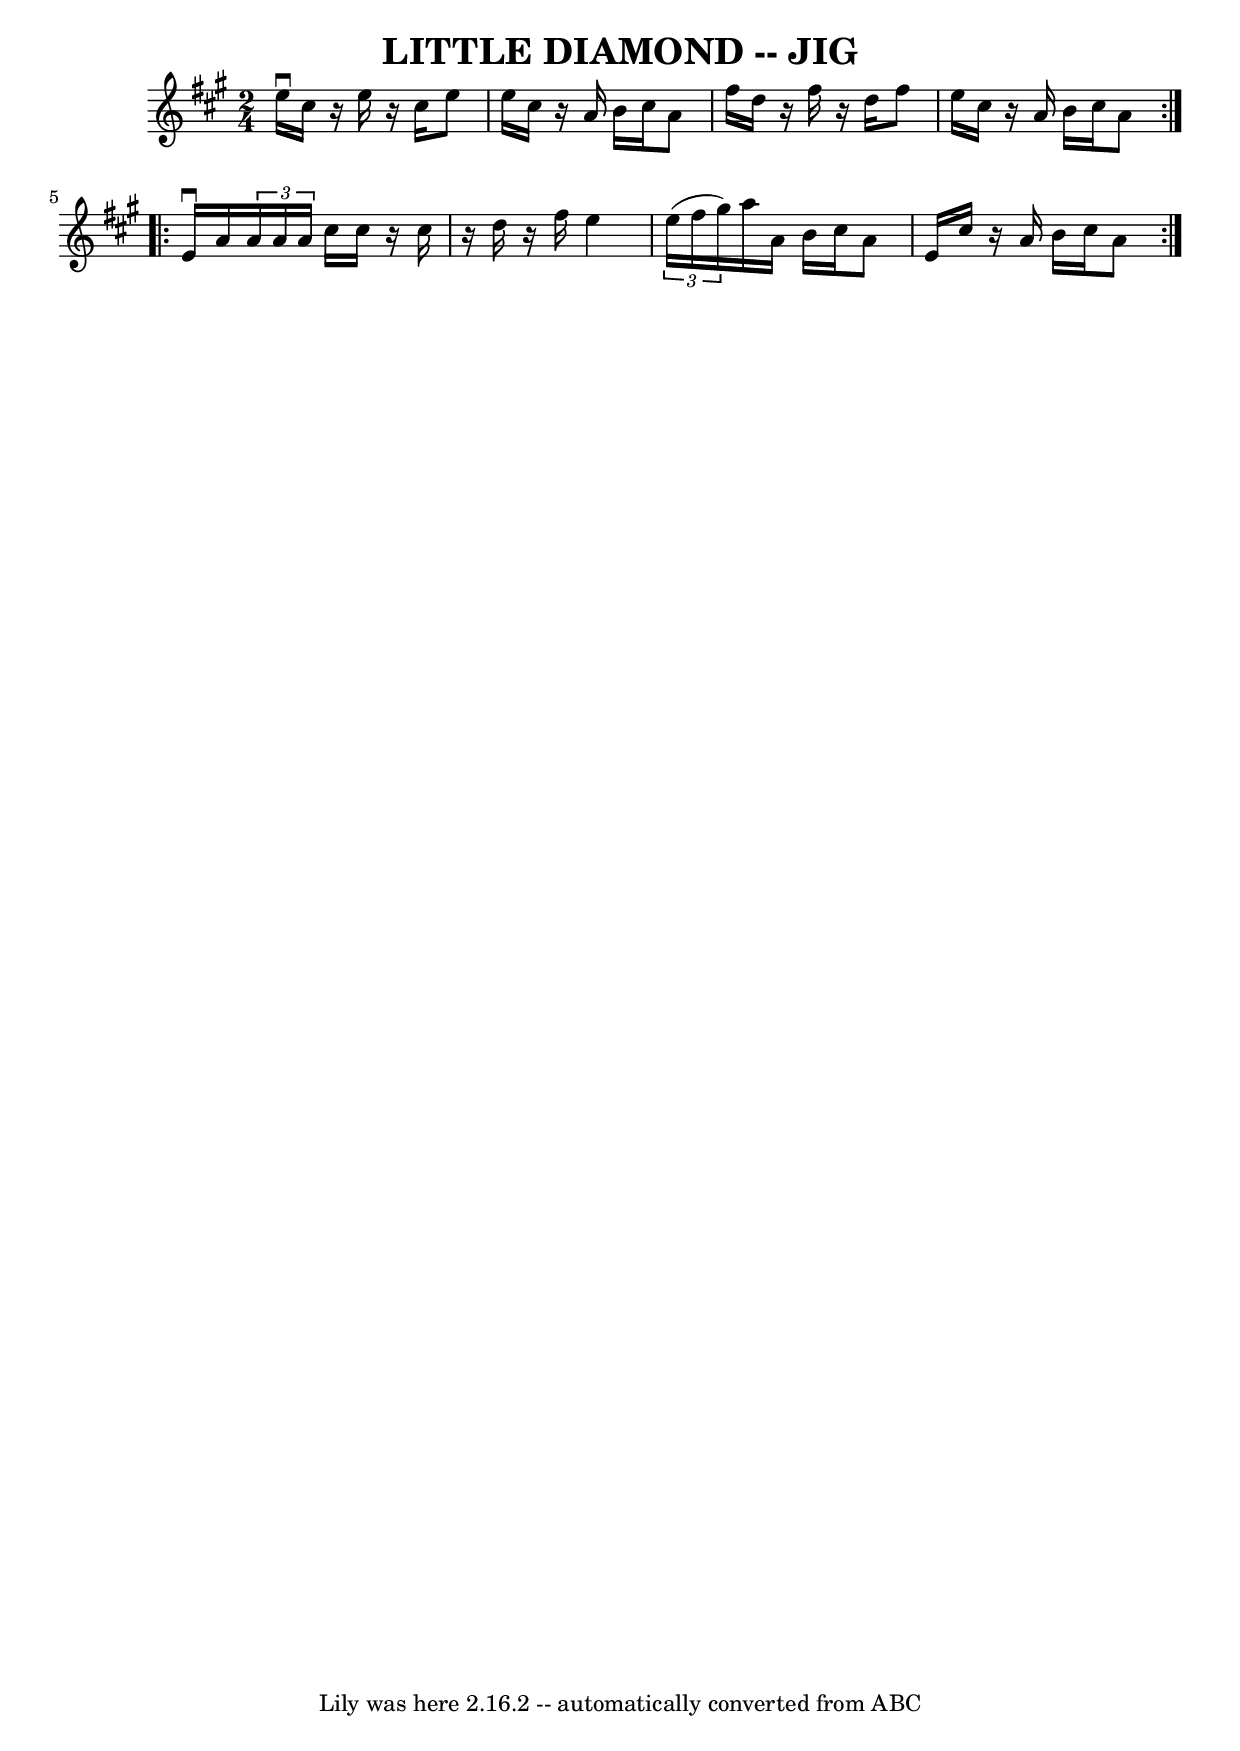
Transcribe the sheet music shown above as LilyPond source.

\version "2.16.2"
\include "Mammoth.ily"
\header {
  %% book = "Ryan's Mammoth Collection of Fiddle Tunes"
  crossRefNumber = "1"
  footnotes = ""
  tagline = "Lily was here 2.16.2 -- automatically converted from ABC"
  title = "LITTLE DIAMOND -- JIG"

}
voicedefault =  {



  \repeat volta 2 {

    \time 2/4 
    \key a \major
    e''16^\downbow cis''16    r16 e''16    r16 cis''16 
    e''8    |
    e''16 cis''16    r16 a'16 b'16 cis''16 a'8     |
    fis''16 d''16    r16 fis''16    r16 d''16 fis''8    |
    
    e''16 cis''16    r16 a'16 b'16 cis''16 a'8    
  }     

  \repeat volta 2 {
    e'16^\downbow a'16    \times 2/3 { a'16 a'16    
				       a'16  
				     } cis''16 cis''16    r16 cis''16    |
    r16 d''16    r16 
    fis''16 e''4    |
    \times 2/3 { e''16 (fis''16 gis''16) 
	       } 
    a''16 a'16 b'16 cis''16 a'8    |
    e'16 cis''16    r16 
    a'16 b'16 cis''16 a'8    
  }   

}

\score{
  <<

    \context Staff="default"
    {
      \voicedefault 
      
    }

  >>
  \layout {
    
  }
  \midi {
  }

}
